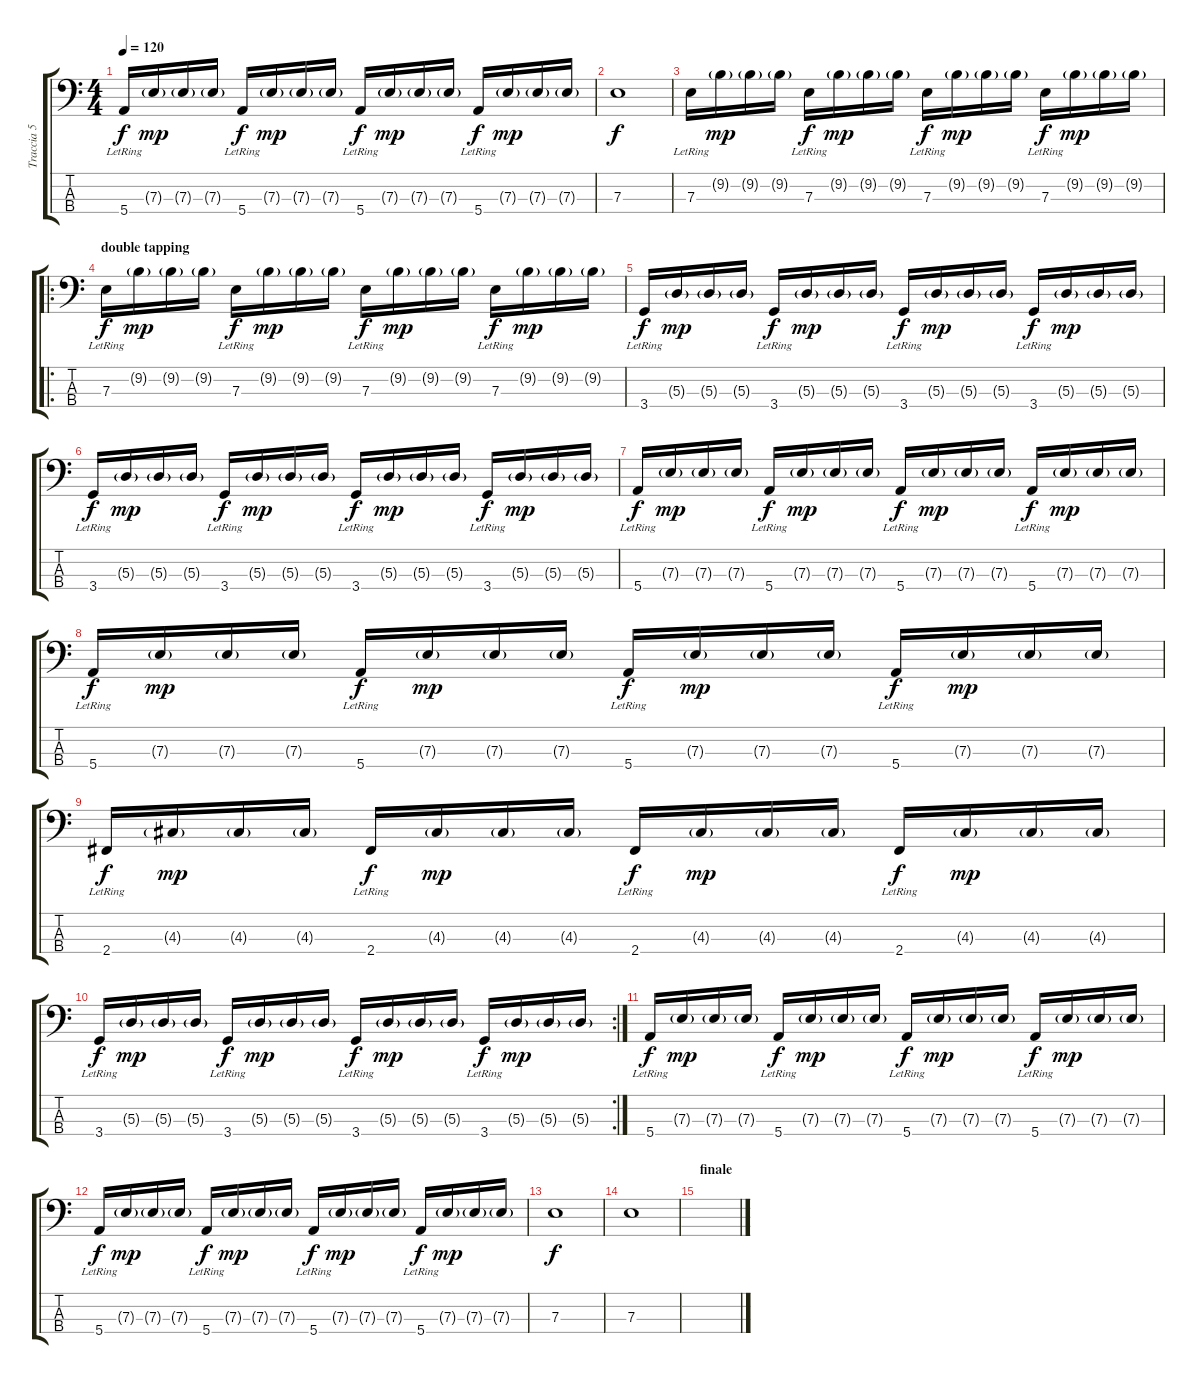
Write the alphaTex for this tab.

\track ("Traccia 5" "Traccia 5") {instrument electricbasspick}
\staff {score tabs}
\tuning (G2 D2 A1 E1) {hide}
\ts (4 4)
\tempo 120
\clef f4
\ks c
5.4{lr}.16{dy f} 7.3{g}.16{dy mp} 7.3{g}.16 7.3{g}.16 5.4{lr}.16{dy f} 7.3{g}.16{dy mp} 7.3{g}.16 7.3{g}.16 5.4{lr}.16{dy f} 7.3{g}.16{dy mp} 7.3{g}.16 7.3{g}.16 5.4{lr}.16{dy f} 7.3{g}.16{dy mp} 7.3{g}.16 7.3{g}.16 |
7.3.1{dy f} |
7.3{lr}.16 9.2{g}.16{dy mp} 9.2{g}.16 9.2{g}.16 7.3{lr}.16{dy f} 9.2{g}.16{dy mp} 9.2{g}.16 9.2{g}.16 7.3{lr}.16{dy f} 9.2{g}.16{dy mp} 9.2{g}.16 9.2{g}.16 7.3{lr}.16{dy f} 9.2{g}.16{dy mp} 9.2{g}.16 9.2{g}.16 |
\ro
\section ("" "double tapping")
7.3{lr}.16{dy f} 9.2{g}.16{dy mp} 9.2{g}.16 9.2{g}.16 7.3{lr}.16{dy f} 9.2{g}.16{dy mp} 9.2{g}.16 9.2{g}.16 7.3{lr}.16{dy f} 9.2{g}.16{dy mp} 9.2{g}.16 9.2{g}.16 7.3{lr}.16{dy f} 9.2{g}.16{dy mp} 9.2{g}.16 9.2{g}.16 |
3.4{lr}.16{dy f} 5.3{g}.16{dy mp} 5.3{g}.16 5.3{g}.16 3.4{lr}.16{dy f} 5.3{g}.16{dy mp} 5.3{g}.16 5.3{g}.16 3.4{lr}.16{dy f} 5.3{g}.16{dy mp} 5.3{g}.16 5.3{g}.16 3.4{lr}.16{dy f} 5.3{g}.16{dy mp} 5.3{g}.16 5.3{g}.16 |
3.4{lr}.16{dy f} 5.3{g}.16{dy mp} 5.3{g}.16 5.3{g}.16 3.4{lr}.16{dy f} 5.3{g}.16{dy mp} 5.3{g}.16 5.3{g}.16 3.4{lr}.16{dy f} 5.3{g}.16{dy mp} 5.3{g}.16 5.3{g}.16 3.4{lr}.16{dy f} 5.3{g}.16{dy mp} 5.3{g}.16 5.3{g}.16 |
5.4{lr}.16{dy f} 7.3{g}.16{dy mp} 7.3{g}.16 7.3{g}.16 5.4{lr}.16{dy f} 7.3{g}.16{dy mp} 7.3{g}.16 7.3{g}.16 5.4{lr}.16{dy f} 7.3{g}.16{dy mp} 7.3{g}.16 7.3{g}.16 5.4{lr}.16{dy f} 7.3{g}.16{dy mp} 7.3{g}.16 7.3{g}.16 |
5.4{lr}.16{dy f} 7.3{g}.16{dy mp} 7.3{g}.16 7.3{g}.16 5.4{lr}.16{dy f} 7.3{g}.16{dy mp} 7.3{g}.16 7.3{g}.16 5.4{lr}.16{dy f} 7.3{g}.16{dy mp} 7.3{g}.16 7.3{g}.16 5.4{lr}.16{dy f} 7.3{g}.16{dy mp} 7.3{g}.16 7.3{g}.16 |
2.4{lr}.16{dy f} 4.3{g}.16{dy mp} 4.3{g}.16 4.3{g}.16 2.4{lr}.16{dy f} 4.3{g}.16{dy mp} 4.3{g}.16 4.3{g}.16 2.4{lr}.16{dy f} 4.3{g}.16{dy mp} 4.3{g}.16 4.3{g}.16 2.4{lr}.16{dy f} 4.3{g}.16{dy mp} 4.3{g}.16 4.3{g}.16 |
\rc 2
3.4{lr}.16{dy f} 5.3{g}.16{dy mp} 5.3{g}.16 5.3{g}.16 3.4{lr}.16{dy f} 5.3{g}.16{dy mp} 5.3{g}.16 5.3{g}.16 3.4{lr}.16{dy f} 5.3{g}.16{dy mp} 5.3{g}.16 5.3{g}.16 3.4{lr}.16{dy f} 5.3{g}.16{dy mp} 5.3{g}.16 5.3{g}.16 |
5.4{lr}.16{dy f} 7.3{g}.16{dy mp} 7.3{g}.16 7.3{g}.16 5.4{lr}.16{dy f} 7.3{g}.16{dy mp} 7.3{g}.16 7.3{g}.16 5.4{lr}.16{dy f} 7.3{g}.16{dy mp} 7.3{g}.16 7.3{g}.16 5.4{lr}.16{dy f} 7.3{g}.16{dy mp} 7.3{g}.16 7.3{g}.16 |
5.4{lr}.16{dy f} 7.3{g}.16{dy mp} 7.3{g}.16 7.3{g}.16 5.4{lr}.16{dy f} 7.3{g}.16{dy mp} 7.3{g}.16 7.3{g}.16 5.4{lr}.16{dy f} 7.3{g}.16{dy mp} 7.3{g}.16 7.3{g}.16 5.4{lr}.16{dy f} 7.3{g}.16{dy mp} 7.3{g}.16 7.3{g}.16 |
7.3.1{dy f} |
7.3.1 |
\section ("" "finale")
